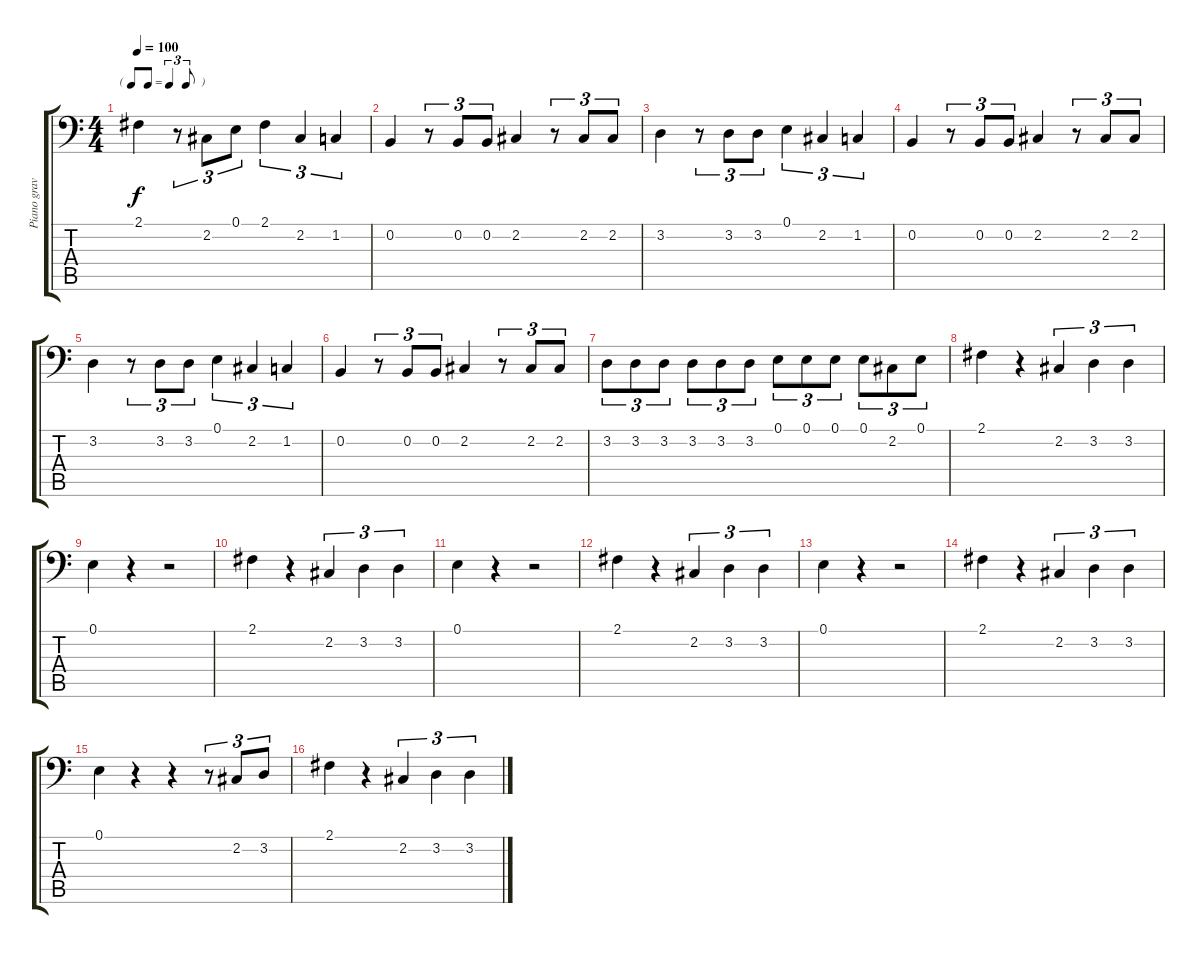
\track ("Piano grave" "Piano grav") {instrument acousticgrandpiano}
\staff {score tabs}
\tuning (E3 B2 G2 D2 A1 E1) {hide}
\ts (4 4)
\tf triplet8th
\tempo 100
\clef f4
\ks c
2.1.4{dy f} r.8{tu (3 2)} 2.2.8{tu (3 2)} 0.1.8{tu (3 2)} 2.1.4{tu (3 2)} 2.2.4{tu (3 2)} 1.2.4{tu (3 2)} |
0.2.4 r.8{tu (3 2)} 0.2.8{tu (3 2)} 0.2.8{tu (3 2)} 2.2.4 r.8{tu (3 2)} 2.2.8{tu (3 2)} 2.2.8{tu (3 2)} |
3.2.4 r.8{tu (3 2)} 3.2.8{tu (3 2)} 3.2.8{tu (3 2)} 0.1.4{tu (3 2)} 2.2.4{tu (3 2)} 1.2.4{tu (3 2)} |
0.2.4 r.8{tu (3 2)} 0.2.8{tu (3 2)} 0.2.8{tu (3 2)} 2.2.4 r.8{tu (3 2)} 2.2.8{tu (3 2)} 2.2.8{tu (3 2)} |
3.2.4 r.8{tu (3 2)} 3.2.8{tu (3 2)} 3.2.8{tu (3 2)} 0.1.4{tu (3 2)} 2.2.4{tu (3 2)} 1.2.4{tu (3 2)} |
0.2.4 r.8{tu (3 2)} 0.2.8{tu (3 2)} 0.2.8{tu (3 2)} 2.2.4 r.8{tu (3 2)} 2.2.8{tu (3 2)} 2.2.8{tu (3 2)} |
3.2.8{tu (3 2)} 3.2.8{tu (3 2)} 3.2.8{tu (3 2)} 3.2.8{tu (3 2)} 3.2.8{tu (3 2)} 3.2.8{tu (3 2)} 0.1.8{tu (3 2)} 0.1.8{tu (3 2)} 0.1.8{tu (3 2)} 0.1.8{tu (3 2)} 2.2.8{tu (3 2)} 0.1.8{tu (3 2)} |
2.1.4 r.4 2.2.4{tu (3 2)} 3.2.4{tu (3 2)} 3.2.4{tu (3 2)} |
0.1.4 r.4 r.2 |
2.1.4 r.4 2.2.4{tu (3 2)} 3.2.4{tu (3 2)} 3.2.4{tu (3 2)} |
0.1.4 r.4 r.2 |
2.1.4 r.4 2.2.4{tu (3 2)} 3.2.4{tu (3 2)} 3.2.4{tu (3 2)} |
0.1.4 r.4 r.2 |
2.1.4 r.4 2.2.4{tu (3 2)} 3.2.4{tu (3 2)} 3.2.4{tu (3 2)} |
0.1.4 r.4 r.4 r.8{tu (3 2)} 2.2.8{tu (3 2)} 3.2.8{tu (3 2)} |
2.1.4 r.4 2.2.4{tu (3 2)} 3.2.4{tu (3 2)} 3.2.4{tu (3 2)}
